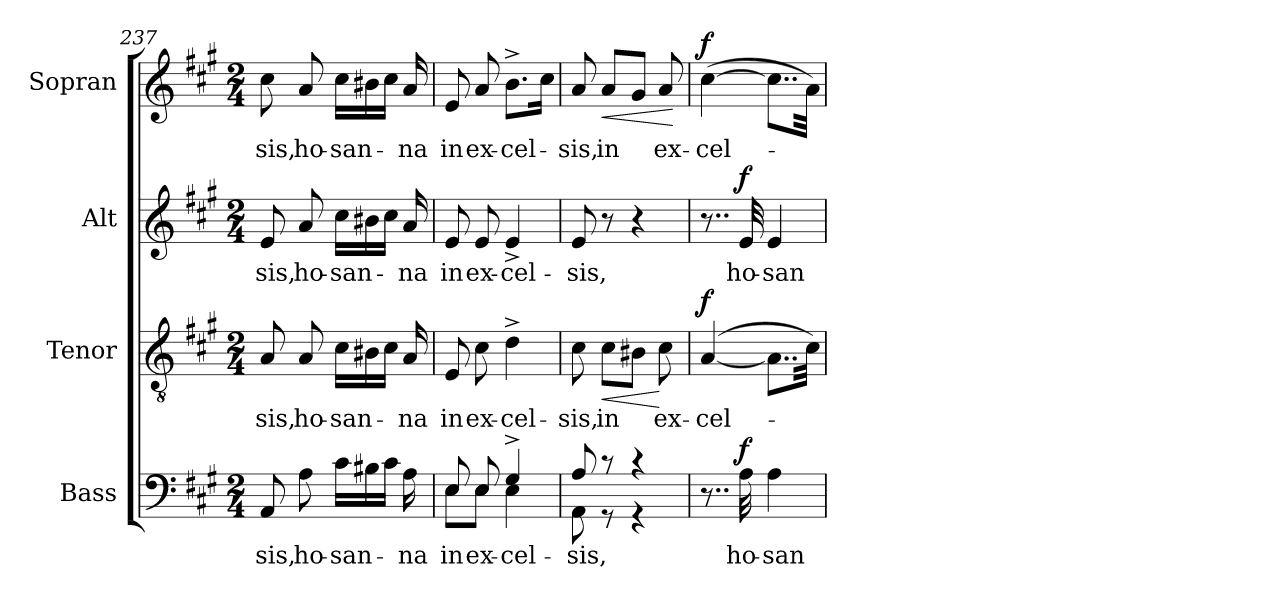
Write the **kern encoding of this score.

**kern	**text	**dynam	**kern	**text	**dynam	**kern	**text	**dynam	**kern	**text	**dynam
*part4	*part4	*part4	*part3	*part3	*part3	*part2	*part2	*part2	*part1	*part1	*part1
*staff4	*staff4	*staff4	*staff3	*staff3	*staff3	*staff2	*staff2	*staff2	*staff1	*staff1	*staff1
*I"Bass	*	*	*I"Tenor	*	*	*I"Alt	*	*	*I"Sopran	*	*
*I'B.	*	*	*I'T.	*	*	*I'A.	*	*	*I'S.	*	*
*clefF4	*	*	*clefGv2	*	*	*clefG2	*	*	*clefG2	*	*
*k[f#c#g#]	*	*	*k[f#c#g#]	*	*	*k[f#c#g#]	*	*	*k[f#c#g#]	*	*
*A:	*	*	*A:	*	*	*A:	*	*	*A:	*	*
*M2/4	*	*	*M2/4	*	*	*M2/4	*	*	*M2/4	*	*
=237	=237	=237	=237	=237	=237	=237	=237	=237	=237	=237	=237
!	!LO:LY:b	!	!	!LO:LY:b	!	!	!LO:LY:b	!	!	!LO:LY:b	!
8AA/	-sis,	.	8A/	-sis,	.	8e/	-sis,	.	8cc#\	-sis,	.
!	!LO:LY:b	!	!	!LO:LY:b	!	!	!LO:LY:b	!	!	!LO:LY:b	!
8A\	ho-	.	8A/	ho-	.	8a/	ho-	.	8a/	ho-	.
!	!LO:LY:b	!	!	!LO:LY:b	!	!	!LO:LY:b	!	!	!LO:LY:b	!
16c#\LL	-san-	.	16c#\LL	-san-	.	16cc#\LL	-san-	.	16cc#\LL	-san-	.
16B#X\	.	.	16B#X\	.	.	16b#X\	.	.	16b#X\	.	.
16c#\JJ	.	.	16c#\JJ	.	.	16cc#\JJ	.	.	16cc#\JJ	.	.
!	!LO:LY:b	!	!	!LO:LY:b	!	!	!LO:LY:b	!	!	!LO:LY:b	!
16A\	-na	.	16A/	-na	.	16a/	-na	.	16a/	-na	.
=238	=238	=238	=238	=238	=238	=238	=238	=238	=238	=238	=238
!	!LO:LY:b	!	!	!LO:LY:b	!	!	!LO:LY:b	!	!	!LO:LY:b	!
*^	*	*	*	*	*	*	*	*	*	*	*
8E/	8E\L	in	.	8E/	in	.	8e/	in	.	8e/	in	.
!	!	!LO:LY:b	!	!	!LO:LY:b	!	!	!LO:LY:b	!	!	!LO:LY:b	!
8E/	8E\J	ex-	.	8c#\	ex-	.	8e/	ex-	.	8a/	ex-	.
!	!	!LO:LY:b	!	!	!LO:LY:b	!	!	!LO:LY:b	!	!	!LO:LY:b	!
4G#^>/	4E\	-cel-	.	4d^>\	-cel-	.	4e^>/	-cel-	.	8.b^>\L	-cel-	.
.	.	.	.	.	.	.	.	.	.	16cc#\Jk	.	.
=239	=239	=239	=239	=239	=239	=239	=239	=239	=239	=239	=239	=239
!	!	!LO:LY:b	!	!	!LO:LY:b	!	!	!LO:LY:b	!	!	!LO:LY:b	!
8A/	8AA\	-sis,	.	8c#\	-sis,	.	8e/	-sis,	.	8a/	-sis,	.
!	!	!	!	!	!LO:LY:b	!LO:HP:b	!	!	!	!	!LO:LY:b	!LO:HP:b
8r	8r	.	.	8c#\L	in	<	8r	.	.	8a/L	in	<
4r	4r	.	.	8B#X\J	.	.	4r	.	.	8g#/J	.	.
!	!	!	!	!	!LO:LY:b	!	!	!	!	!	!LO:LY:b	!
.	.	.	.	8c#\	ex-	[	.	.	.	8a/	ex-	.
*v	*v	*	*	*	*	*	*	*	*	*	*	*
.	.	.	.	.	.	.	.	.	.	.	[
=240	=240	=240	=240	=240	=240	=240	=240	=240	=240	=240	=240
!	!	!	!	!LO:LY:b	!LO:DY:a	!	!	!	!	!LO:LY:b	!LO:DY:a
8..r	.	.	([4A/	-cel-	f	8..r	.	.	(>[4cc#\	-cel-	f
!	!LO:LY:b	!LO:DY:a	!	!	!	!	!LO:LY:b	!LO:DY:a	!	!	!
32A\	ho-	f	.	.	.	32e/	ho-	f	.	.	.
!	!LO:LY:b	!	!	!	!	!	!LO:LY:b	!	!	!	!
4A\	-san-	.	8..A\L]	.	.	4e/	-san-	.	8..cc#\L]	.	.
.	.	.	32c#\Jkk)	.	.	.	.	.	32a\Jkk)	.	.
=	=	=	=	=	=	=	=	=	=	=	=
*-	*-	*-	*-	*-	*-	*-	*-	*-	*-	*-	*-
